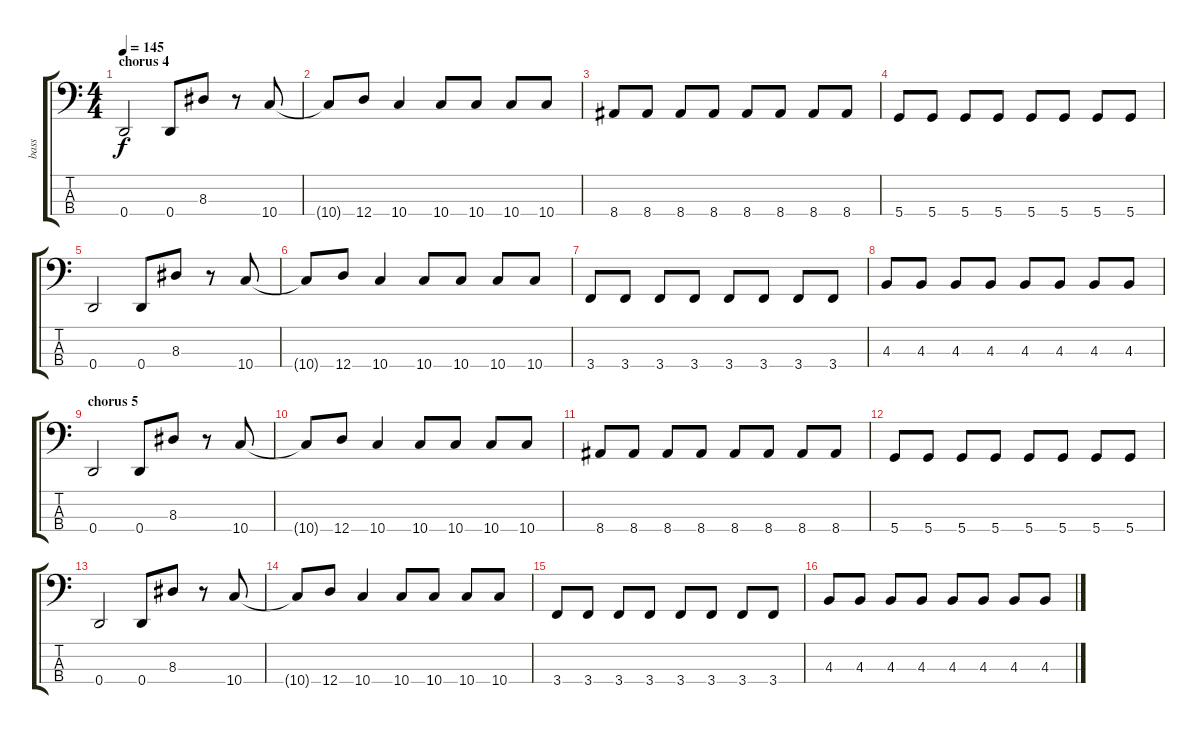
\track ("bass" "bass") {instrument electricbassfinger}
\staff {score tabs}
\tuning (F2 C2 G1 D1) {hide}
\ts (4 4)
\section ("" "chorus 4")
\tempo 145
\clef f4
\ks c
0.4.2{dy f} 0.4.8 8.3.8 r.8 10.4.8 |
10.4{t}.8 12.4.8 10.4.4 10.4.8 10.4.8 10.4.8 10.4.8 |
8.4.8 8.4.8 8.4.8 8.4.8 8.4.8 8.4.8 8.4.8 8.4.8 |
5.4.8 5.4.8 5.4.8 5.4.8 5.4.8 5.4.8 5.4.8 5.4.8 |
0.4.2 0.4.8 8.3.8 r.8 10.4.8 |
10.4{t}.8 12.4.8 10.4.4 10.4.8 10.4.8 10.4.8 10.4.8 |
3.4.8 3.4.8 3.4.8 3.4.8 3.4.8 3.4.8 3.4.8 3.4.8 |
4.3.8 4.3.8 4.3.8 4.3.8 4.3.8 4.3.8 4.3.8 4.3.8 |
\section ("" "chorus 5")
0.4.2 0.4.8 8.3.8 r.8 10.4.8 |
10.4{t}.8 12.4.8 10.4.4 10.4.8 10.4.8 10.4.8 10.4.8 |
8.4.8 8.4.8 8.4.8 8.4.8 8.4.8 8.4.8 8.4.8 8.4.8 |
5.4.8 5.4.8 5.4.8 5.4.8 5.4.8 5.4.8 5.4.8 5.4.8 |
0.4.2 0.4.8 8.3.8 r.8 10.4.8 |
10.4{t}.8 12.4.8 10.4.4 10.4.8 10.4.8 10.4.8 10.4.8 |
3.4.8 3.4.8 3.4.8 3.4.8 3.4.8 3.4.8 3.4.8 3.4.8 |
4.3.8 4.3.8 4.3.8 4.3.8 4.3.8 4.3.8 4.3.8 4.3.8
